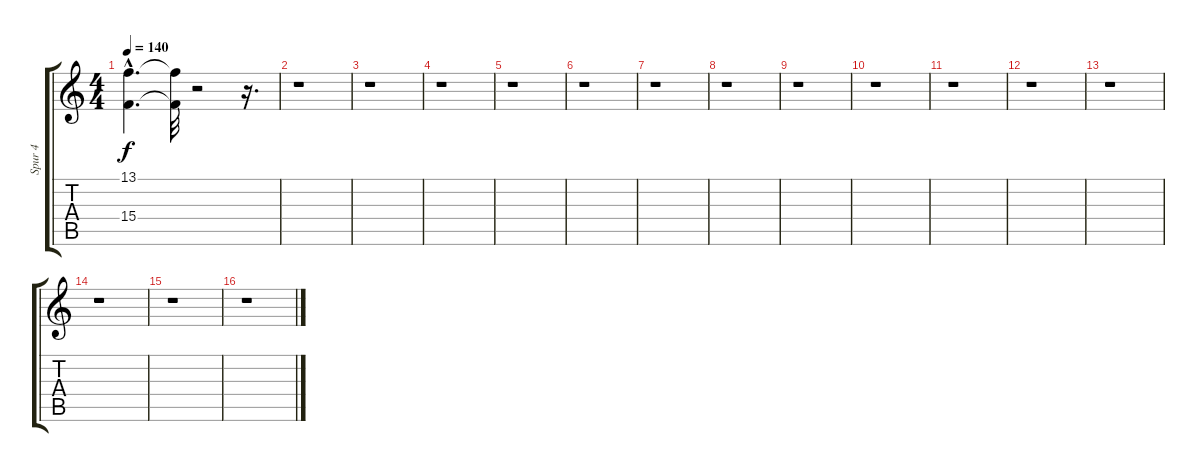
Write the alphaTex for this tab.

\track ("Spur 4" "Spur 4") {instrument synthbrass1}
\staff {score tabs}
\tuning (E4 B3 G3 D3 A2 E2) {hide}
\ts (4 4)
\tempo 140
\clef g2
\ks c
(13.1{hac t} 15.4{hac t}).4{d dy f} (13.1{t} 15.4{t}).32 r.2 r.16{d} |
r.1 |
r.1 |
r.1 |
r.1 |
r.1 |
r.1 |
r.1 |
r.1 |
r.1 |
r.1 |
r.1 |
r.1 |
r.1 |
r.1 |
r.1
